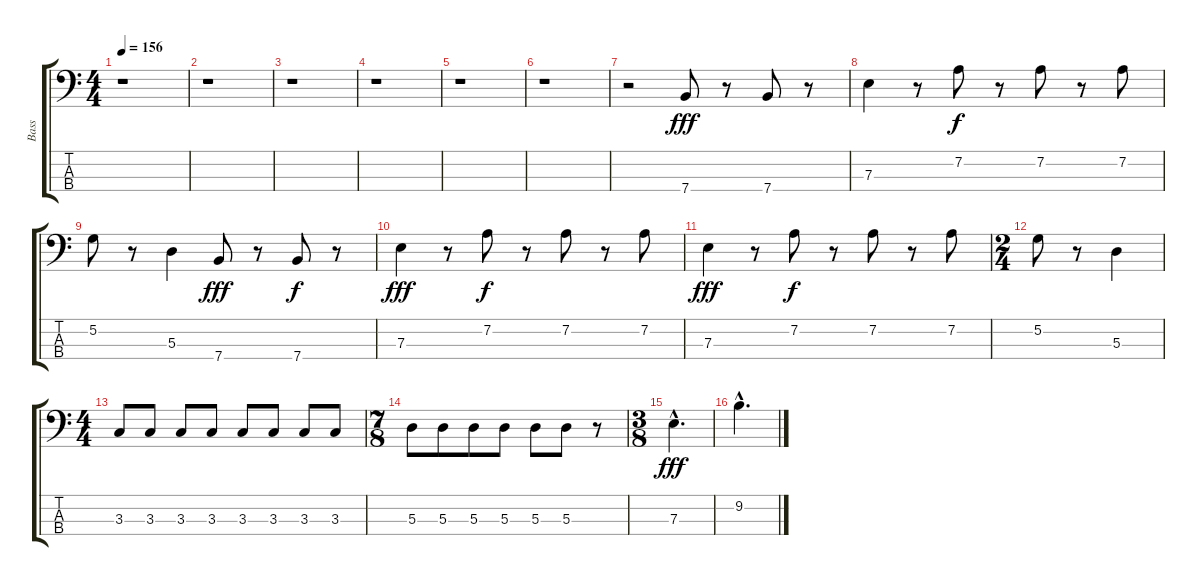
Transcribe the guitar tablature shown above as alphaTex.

\track ("Bass" "Bass") {instrument electricbasspick}
\staff {score tabs}
\tuning (G2 D2 A1 E1) {hide}
\ts (4 4)
\tempo 156
\clef f4
\ks c
r.1{dy f} |
r.1 |
r.1 |
r.1 |
r.1 |
r.1 |
r.2 7.4.8{dy fff} r.8 7.4.8 r.8 |
7.3.4 r.8 7.2.8{dy f} r.8 7.2.8 r.8 7.2.8 |
5.2.8 r.8 5.3.4 7.4.8{dy fff} r.8 7.4.8{dy f} r.8 |
7.3.4{dy fff} r.8 7.2.8{dy f} r.8 7.2.8 r.8 7.2.8 |
7.3.4{dy fff} r.8 7.2.8{dy f} r.8 7.2.8 r.8 7.2.8 |
\ts (2 4)
5.2.8 r.8 5.3.4 |
\ts (4 4)
3.3.8 3.3.8 3.3.8 3.3.8 3.3.8 3.3.8 3.3.8 3.3.8 |
\ts (7 8)
5.3.8 5.3.8 5.3.8 5.3.8 5.3.8 5.3.8 r.8 |
\ts (3 8)
7.3{hac}.4{d dy fff} |
9.2{hac}.4{d}
